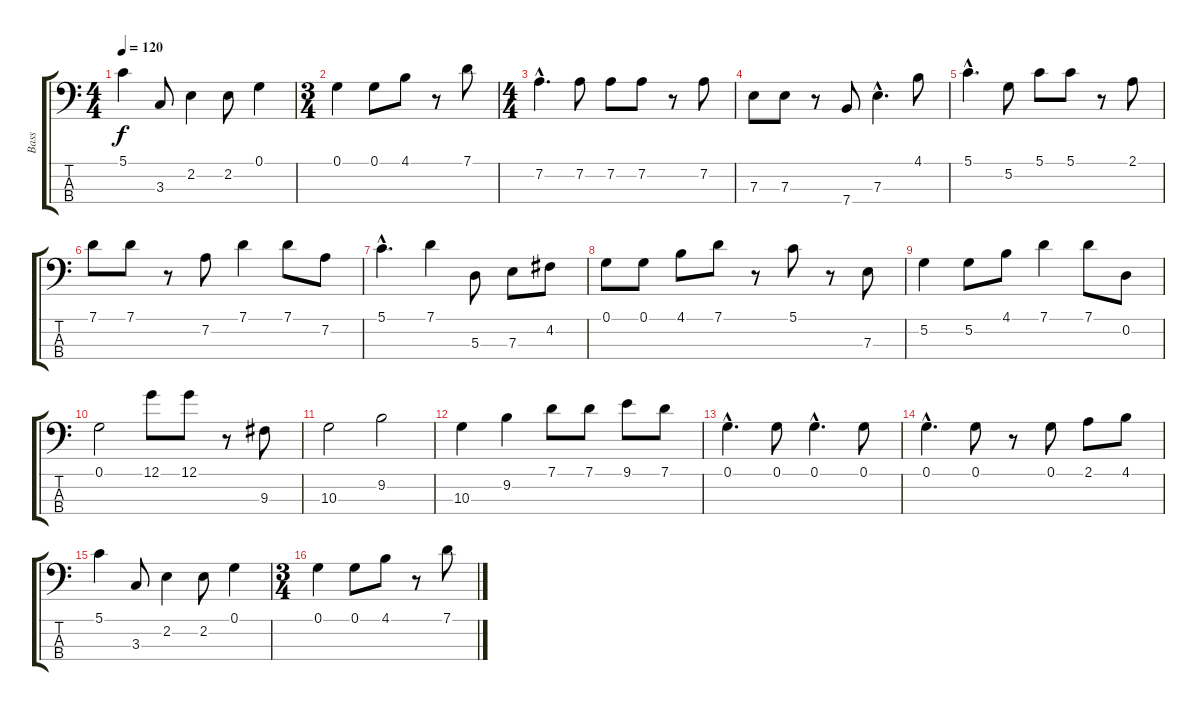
\track ("Bass         " "Bass      ") {instrument electricbassfinger}
\staff {score tabs}
\tuning (G2 D2 A1 E1) {hide}
\ts (4 4)
\tempo 120
\clef f4
\ks c
5.1.4{dy f} 3.3.8 2.2.4 2.2.8 0.1.4 |
\ts (3 4)
0.1.4 0.1.8 4.1.8 r.8 7.1.8 |
\ts (4 4)
7.2{hac}.4{d} 7.2.8 7.2.8 7.2.8 r.8 7.2.8 |
7.3.8 7.3.8 r.8 7.4.8 7.3{hac}.4{d} 4.1.8 |
5.1{hac}.4{d} 5.2.8 5.1.8 5.1.8 r.8 2.1.8 |
7.1.8 7.1.8 r.8 7.2.8 7.1.4 7.1.8 7.2.8 |
5.1{hac}.4{d} 7.1.4 5.3.8 7.3.8 4.2.8 |
0.1.8 0.1.8 4.1.8 7.1.8 r.8 5.1.8 r.8 7.3.8 |
5.2.4 5.2.8 4.1.8 7.1.4 7.1.8 0.2.8 |
0.1.2 12.1.8 12.1.8 r.8 9.3.8 |
10.3.2 9.2.2 |
10.3.4 9.2.4 7.1.8 7.1.8 9.1.8 7.1.8 |
0.1{hac}.4{d} 0.1.8 0.1{hac}.4{d} 0.1.8 |
0.1{hac}.4{d} 0.1.8 r.8 0.1.8 2.1.8 4.1.8 |
5.1.4 3.3.8 2.2.4 2.2.8 0.1.4 |
\ts (3 4)
0.1.4 0.1.8 4.1.8 r.8 7.1.8
